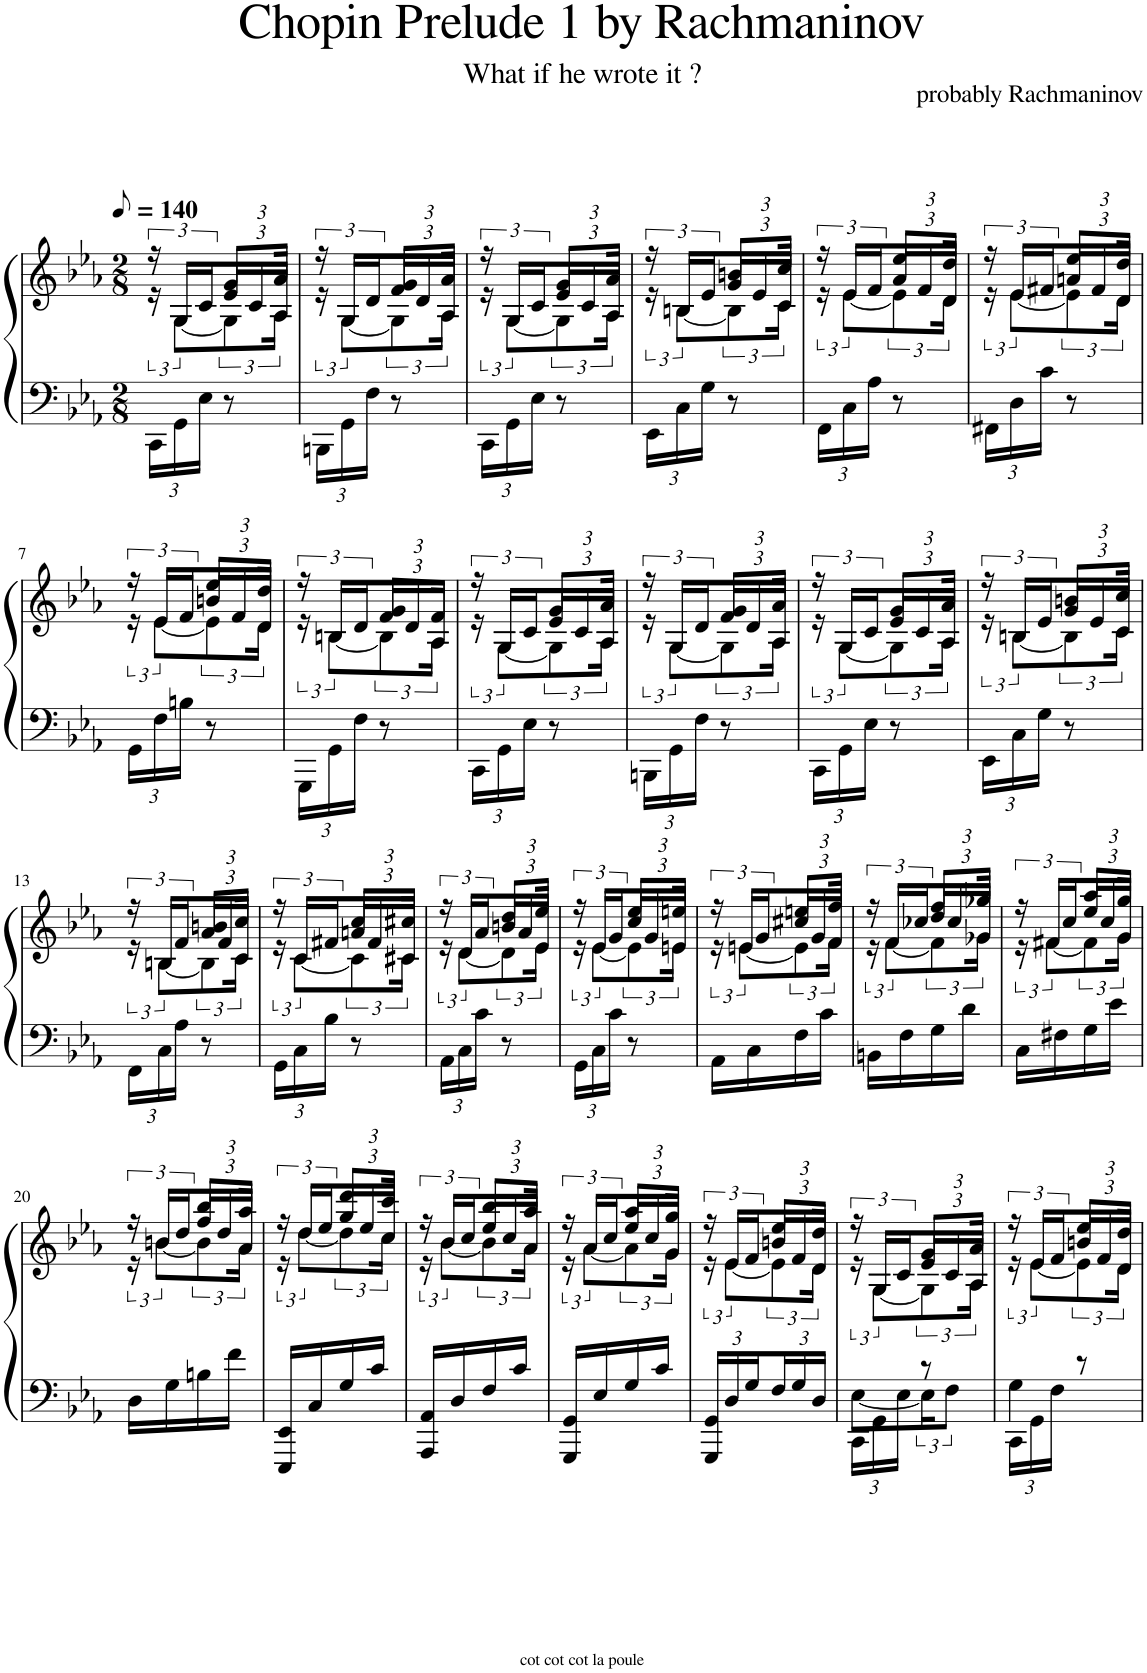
**kern	**kern
*part1	*part1
*staff2	*staff1
*I"Piano	*
*I'Pno.	*
*clefF4	*clefG2
*k[b-e-a-]	*k[b-e-a-]
*M2/8	*M2/8
*MM70	*MM70
*Xbrackettup	*
=1	=1
*	*^
*	*	*^
24CC\LL	24r	24r	8ryy
24GG\	24G/LL	[12G\L	.
24E-\JJ	24c/	.	.
*	*Xbrackettup	*brackettup	*Xbrackettup
8r	24e-/	12G\]	12g/L
.	24c/	.	.
.	24A-/JJ	24A-\Jk	24a-/Jk
=2	=2	=2	=2
*	*brackettup	*	*
24BBBn\LL	24r	24r	8ryy
24GG\	24G/LL	[12G\L	.
24F\JJ	24d/	.	.
*	*Xbrackettup	*brackettup	*Xbrackettup
8r	24f/	12G\]	12g/L
.	24d/	.	.
.	24A-/JJ	24A-\Jk	24a-/Jk
=3	=3	=3	=3
*	*brackettup	*	*
24CC\LL	24r	24r	8ryy
24GG\	24G/LL	[12G\L	.
24E-\JJ	24c/	.	.
*	*Xbrackettup	*brackettup	*Xbrackettup
8r	24e-/	12G\]	12g/L
.	24c/	.	.
.	24A-/JJ	24A-\Jk	24a-/Jk
=4	=4	=4	=4
*	*brackettup	*	*
24EE-\LL	24r	24r	8ryy
24C\	24Bn/LL	[12B\L	.
24G\JJ	24e-/	.	.
*	*Xbrackettup	*brackettup	*Xbrackettup
8r	24g/	12B\]	12bn/L
.	24e-/	.	.
.	24c/JJ	24c\Jk	24cc/Jk
=5	=5	=5	=5
*	*brackettup	*	*
24FF\LL	24r	24r	8ryy
24C\	24e-/LL	[12e-\L	.
24A-\JJ	24f/	.	.
*	*Xbrackettup	*brackettup	*Xbrackettup
8r	24a-/	12e-\]	12ee-/L
.	24f/	.	.
.	24d/JJ	24d\Jk	24dd/Jk
=6	=6	=6	=6
*	*brackettup	*	*
24FF#X\LL	24r	24r	8ryy
24D\	24e-/LL	[12e-\L	.
24c\JJ	24f#X/	.	.
*	*Xbrackettup	*brackettup	*Xbrackettup
8r	24an/	12e-\]	12ee-/L
.	24f#/	.	.
.	24d/JJ	24d\Jk	24dd/Jk
!!LO:LB:g=z	!!	!!
=7	=7	=7	=7
*	*brackettup	*	*
24GG\LL	24r	24r	8ryy
24F\	24e-/LL	[12e-\L	.
24Bn\JJ	24f/	.	.
*	*Xbrackettup	*brackettup	*Xbrackettup
8r	24bn/	12e-\]	12ee-/L
.	24f/	.	.
.	24d/JJ	24d\Jk	24dd/Jk
=8	=8	=8	=8
*	*brackettup	*	*
24GGG\LL	24r	24r	8ryy
24GG\	24Bn/LL	[12B\L	.
24F\JJ	24d/	.	.
*	*Xbrackettup	*brackettup	*Xbrackettup
8r	24f/	12B\]	12g/L
.	24d/	.	.
.	24A-/JJ	24A-\Jk	24f/Jk
=9	=9	=9	=9
*	*brackettup	*	*
24CC\LL	24r	24r	8ryy
24GG\	24G/LL	[12G\L	.
24E-\JJ	24c/	.	.
*	*Xbrackettup	*brackettup	*Xbrackettup
8r	24e-/	12G\]	12g/L
.	24c/	.	.
.	24A-/JJ	24A-\Jk	24a-/Jk
=10	=10	=10	=10
*	*brackettup	*	*
24BBBn\LL	24r	24r	8ryy
24GG\	24G/LL	[12G\L	.
24F\JJ	24d/	.	.
*	*Xbrackettup	*brackettup	*Xbrackettup
8r	24f/	12G\]	12g/L
.	24d/	.	.
.	24A-/JJ	24A-\Jk	24a-/Jk
=11	=11	=11	=11
*	*brackettup	*	*
24CC\LL	24r	24r	8ryy
24GG\	24G/LL	[12G\L	.
24E-\JJ	24c/	.	.
*	*Xbrackettup	*brackettup	*Xbrackettup
8r	24e-/	12G\]	12g/L
.	24c/	.	.
.	24A-/JJ	24A-\Jk	24a-/Jk
=12	=12	=12	=12
*	*brackettup	*	*
24EE-\LL	24r	24r	8ryy
24C\	24Bn/LL	[12B\L	.
24G\JJ	24e-/	.	.
*	*Xbrackettup	*brackettup	*Xbrackettup
8r	24g/	12B\]	12bn/L
.	24e-/	.	.
.	24c/JJ	24c\Jk	24cc/Jk
!!LO:LB:g=z	!!	!!
=13	=13	=13	=13
*	*brackettup	*	*
24FF\LL	24r	24r	8ryy
24C\	24Bn/LL	[12B\L	.
24A-\JJ	24f/	.	.
*	*Xbrackettup	*brackettup	*Xbrackettup
8r	24a-/	12B\]	12bn/L
.	24f/	.	.
.	24c/JJ	24c\Jk	24cc/Jk
=14	=14	=14	=14
*	*brackettup	*	*
24GG\LL	24r	24r	8ryy
24C\	24c/LL	[12c\L	.
24B-\JJ	24f#X/	.	.
*	*Xbrackettup	*brackettup	*Xbrackettup
8r	24an/	12c\]	12cc/L
.	24f#/	.	.
.	24c#X/JJ	24c#\Jk	24cc#X/Jk
=15	=15	=15	=15
*	*brackettup	*	*
24AA-\LL	24r	24r	8ryy
24C\	24d/LL	[12d\L	.
24c\JJ	24a-/	.	.
*	*Xbrackettup	*brackettup	*Xbrackettup
8r	24bn/	12d\]	12dd/L
.	24a-/	.	.
.	24e-/JJ	24e-\Jk	24ee-/Jk
=16	=16	=16	=16
*	*brackettup	*	*
24GG\LL	24r	24r	8ryy
24C\	24e-/LL	[12e-\L	.
24c\JJ	24g/	.	.
*	*Xbrackettup	*brackettup	*Xbrackettup
8r	24cc/	12e-\]	12ee-/L
.	24g/	.	.
.	24en/JJ	24e\Jk	24een/Jk
=17	=17	=17	=17
*	*brackettup	*	*
16AA-\LL	24r	24r	8ryy
.	24en/LL	[12e\L	.
16C\	.	.	.
.	24g/	.	.
*	*Xbrackettup	*brackettup	*Xbrackettup
16F\	24cc#X/	12e\]	12een/L
.	24g/	.	.
16c\JJ	.	.	.
.	24f/JJ	24f\Jk	24ff/Jk
=18	=18	=18	=18
*	*brackettup	*	*
16BBn\LL	24r	24r	8ryy
.	24f/LL	[12f\L	.
16F\	.	.	.
.	24cc-X/	.	.
*	*Xbrackettup	*brackettup	*Xbrackettup
16G\	24dd/	12f\]	12ff/L
.	24cc-/	.	.
16d\JJ	.	.	.
.	24g-X/JJ	24g-\Jk	24gg-X/Jk
=19	=19	=19	=19
*	*brackettup	*	*
16C\LL	24r	24r	8ryy
.	24f#X/LL	[12f#\L	.
16F#X\	.	.	.
.	24cc/	.	.
*	*Xbrackettup	*brackettup	*Xbrackettup
16G\	24ee-/	12f#\]	12aa-/L
.	24cc/	.	.
16e-\JJ	.	.	.
.	24g/JJ	24g\Jk	24gg/Jk
!!LO:LB:g=z	!!	!!
=20	=20	=20	=20
*	*brackettup	*	*
16D\LL	24r	24r	8ryy
.	24bn/LL	[12b\L	.
16G\	.	.	.
.	24dd/	.	.
*	*Xbrackettup	*brackettup	*Xbrackettup
16Bn\	24ff/	12b\]	12bb-/L
.	24dd/	.	.
16f\JJ	.	.	.
.	24a-/JJ	24a-\Jk	24aa-/Jk
=21	=21	=21	=21
*	*brackettup	*	*
16EEE-/ 16EE-/LL	24r	24r	8ryy
.	24dd/LL	[12dd\L	.
16C/	.	.	.
.	24ee-/	.	.
*	*Xbrackettup	*brackettup	*Xbrackettup
16G/	24gg/	12dd\]	12ddd/L
.	24ee-/	.	.
16c/JJ	.	.	.
.	24cc/JJ	24cc\Jk	24ccc/Jk
=22	=22	=22	=22
*	*brackettup	*	*
16AAA-/ 16AA-/LL	24r	24r	8ryy
.	24b-/LL	[12b-\L	.
16D/	.	.	.
.	24cc/	.	.
*	*Xbrackettup	*brackettup	*Xbrackettup
16F/	24ee-/	12b-\]	12bb-/L
.	24cc/	.	.
16c/JJ	.	.	.
.	24a-/JJ	24a-\Jk	24aa-/Jk
=23	=23	=23	=23
*	*brackettup	*	*
16GGG/ 16GG/LL	24r	24r	8ryy
.	24a-/LL	[12a-\L	.
16E-/	.	.	.
.	24cc/	.	.
*	*Xbrackettup	*brackettup	*Xbrackettup
16G/	24ee-/	12a-\]	12aa-/L
.	24cc/	.	.
16c/JJ	.	.	.
.	24g/JJ	24g\Jk	24gg/Jk
=24	=24	=24	=24
*	*brackettup	*	*
24GGG/ 24GG/LL	24r	24r	8ryy
24D/	24e-/LL	[12e-\L	.
24G/	24f/	.	.
*	*Xbrackettup	*brackettup	*Xbrackettup
24F/	24bn/	12e-\]	12ee-/L
24G/	24f/	.	.
24D/JJ	24d/JJ	24d\Jk	24dd/Jk
=25	=25	=25	=25
*^	*	*	*
*	*	*brackettup	*	*
24CC\LL	[8E-\L	24r	24r	8ryy
24GG\	.	24G/LL	[12G\L	.
24E-\JJ	.	24c/	.	.
*	*brackettup	*Xbrackettup	*brackettup	*Xbrackettup
8r	24E-\K]	24e-/	12G\]	12g/L
.	12F\J	24c/	.	.
.	.	24A-/JJ	24A-\Jk	24a-/Jk
=26	=26	=26	=26	=26
*Xbrackettup	*	*brackettup	*	*
24CC\LL	4G\	24r	24r	8ryy
24GG\	.	24e-/LL	[12e-\L	.
24F\JJ	.	24f/	.	.
*	*	*Xbrackettup	*brackettup	*Xbrackettup
8r	.	24bn/	12e-\]	12ee-/L
.	.	24f/	.	.
.	.	24d/JJ	24d\Jk	24dd/Jk
*v	*v	*	*	*
*	*v	*v	*v
=	=
*-	*-
